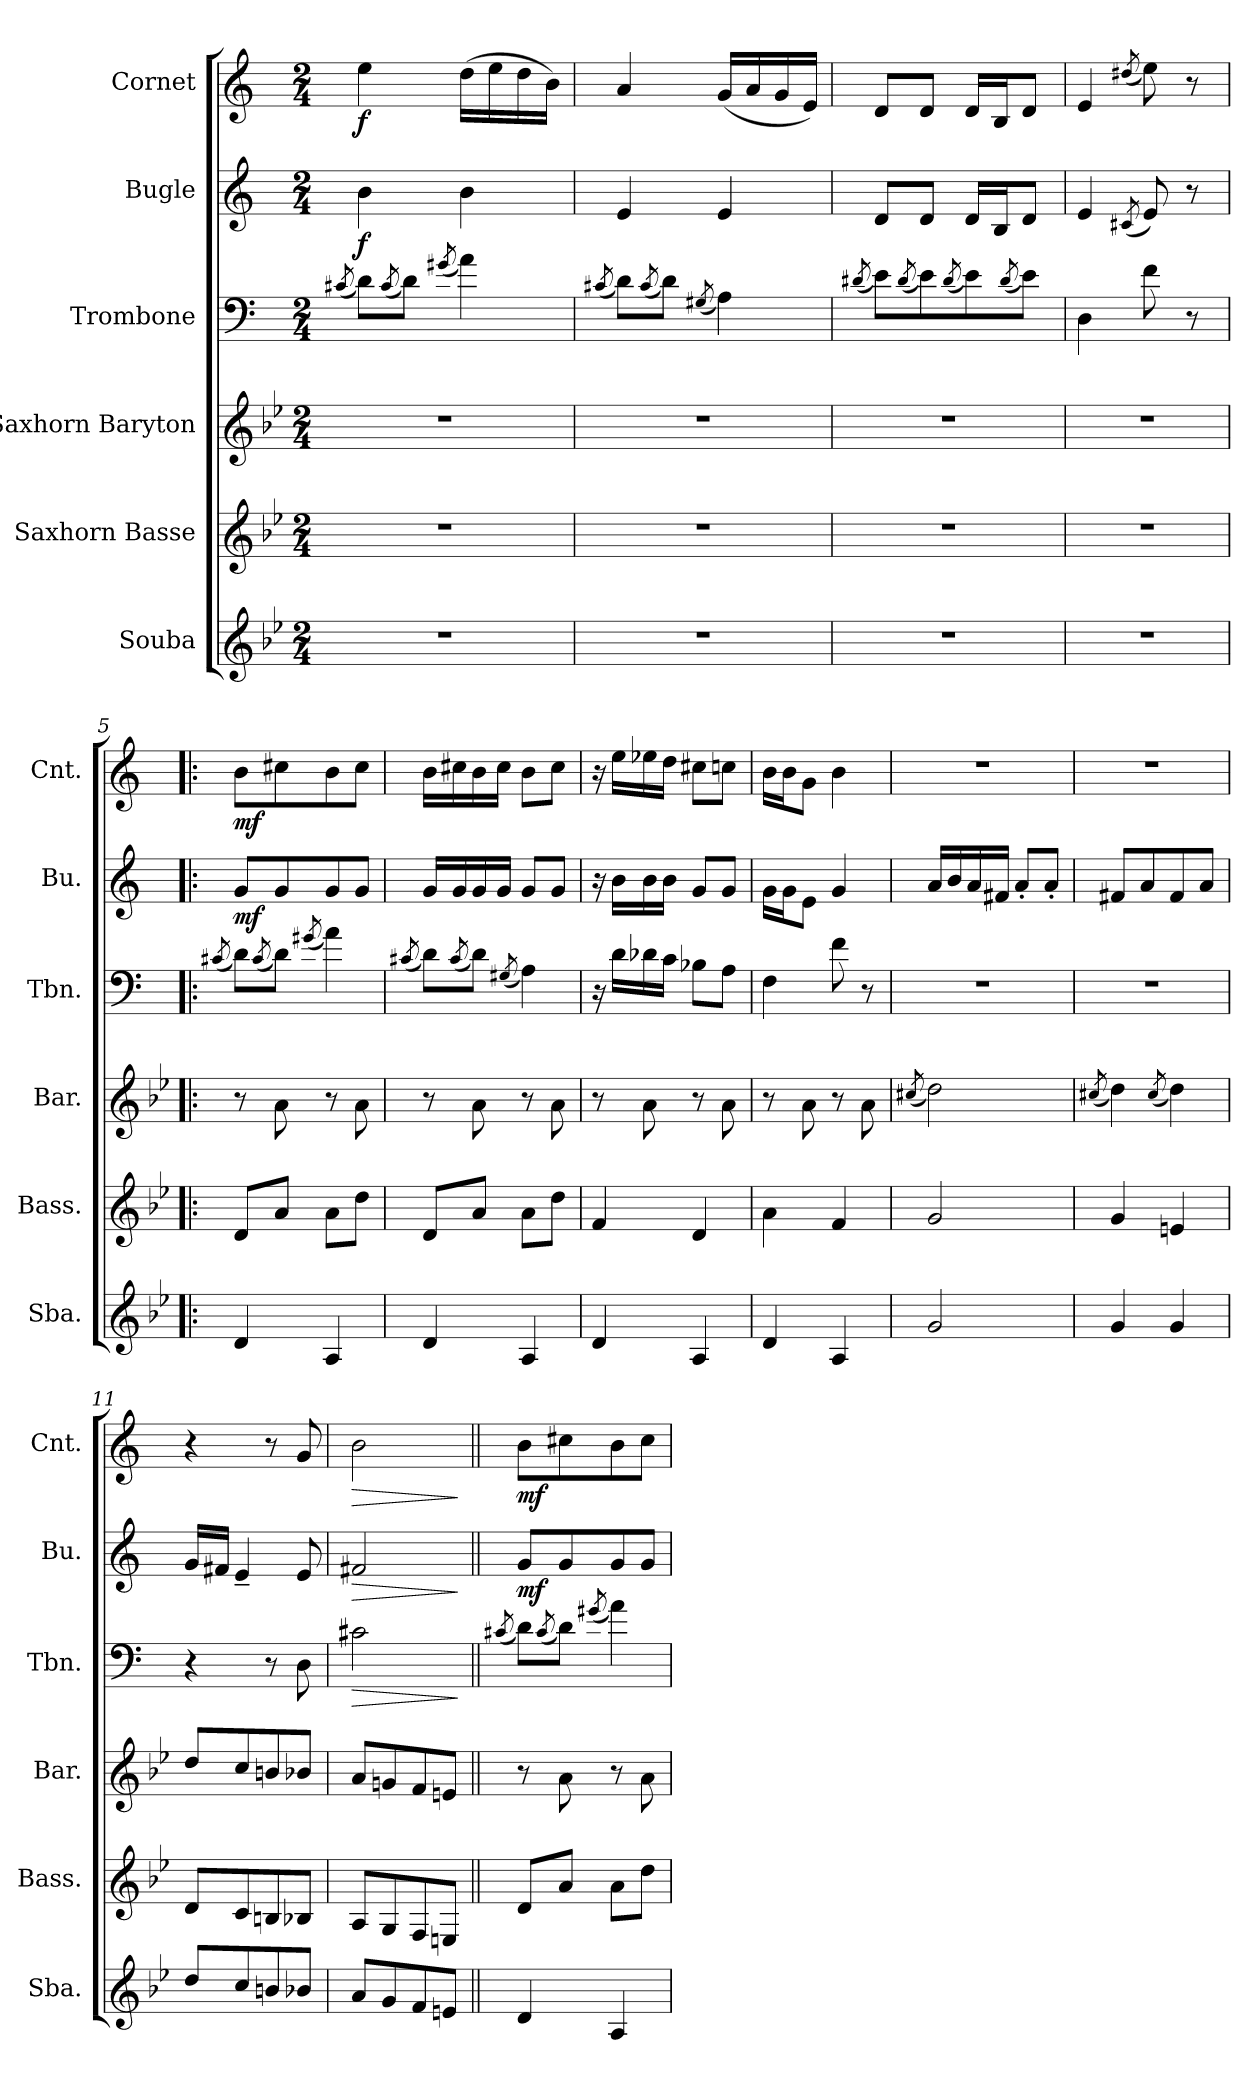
**kern	**kern	**kern	**kern	**dynam	**kern	**dynam	**kern	**dynam
*part6	*part5	*part4	*part3	*part3	*part2	*part2	*part1	*part1
*staff6	*staff5	*staff4	*staff3	*staff3	*staff2	*staff2	*staff1	*staff1
*I"Souba	*I"Saxhorn Basse	*I"Saxhorn Baryton	*I"Trombone	*	*I"Bugle	*	*I"Cornet	*
*I'Sba.	*I'Bass.	*I'Bar.	*I'Tbn.	*	*I'Bu.	*	*I'Cnt.	*
*clefG2	*clefG2	*clefG2	*clefF4	*	*clefG2	*	*clefG2	*
*ITrd15c26	*ITrd8c14	*ITrd8c14	*	*	*ITrd1c2	*	*ITrd1c2	*
*k[b-e-]	*k[b-e-]	*k[b-e-]	*k[]	*	*k[b-e-]	*	*k[b-e-]	*
*M2/4	*M2/4	*M2/4	*M2/4	*	*M2/4	*	*M2/4	*
*MM100	*MM100	*MM100	*MM100	*	*MM100	*	*MM100	*
=1	=1	=1	=1	=1	=1	=1	=1	=1
.	.	.	(<8qc#X/	.	.	.	.	.
!	!	!	!	!	!	!LO:DY:b	!	!LO:DY:b
2r	2r	2r	8d\L)	.	4a\	f	4dd\	f
.	.	.	(<8qc#/	.	.	.	.	.
.	.	.	8d\J)	.	.	.	.	.
.	.	.	(<8qg#X/	.	.	.	.	.
.	.	.	4a\)	.	4a\	.	(>16cc\LL	.
.	.	.	.	.	.	.	16dd\	.
.	.	.	.	.	.	.	16cc\	.
.	.	.	.	.	.	.	16a\JJ)	.
=2	=2	=2	=2	=2	=2	=2	=2	=2
.	.	.	(<8qc#X/	.	.	.	.	.
2r	2r	2r	8d\L)	.	4d/	.	4g/	.
.	.	.	(<8qc#/	.	.	.	.	.
.	.	.	8d\J)	.	.	.	.	.
.	.	.	(<8qG#X/	.	.	.	.	.
.	.	.	4A\)	.	4d/	.	(<16f/LL	.
.	.	.	.	.	.	.	16g/	.
.	.	.	.	.	.	.	16f/	.
.	.	.	.	.	.	.	16d/JJ)	.
=3	=3	=3	=3	=3	=3	=3	=3	=3
.	.	.	(<8qd#X/	.	.	.	.	.
2r	2r	2r	8e\L)	.	8c/L	.	8c/L	.
.	.	.	(<8qd#/	.	.	.	.	.
.	.	.	8e\)	.	8c/J	.	8c/J	.
.	.	.	(<8qd#/	.	.	.	.	.
.	.	.	8e\)	.	16c/LL	.	16c/LL	.
.	.	.	.	.	16A/J	.	16A/J	.
.	.	.	(<8qd#/	.	.	.	.	.
.	.	.	8e\J)	.	8c/J	.	8c/J	.
!!LO:LB:g=z
=4	=4	=4	=4	=4	=4	=4	=4	=4
2r	2r	2r	4D\	.	4d/	.	4d/	.
.	.	.	.	.	(<8qBn/	.	(<8qcc#X/	.
!	!	!	!	!	!	!LO:DY:b	!	!LO:DY:b
.	.	.	8f:\	.	8d/)	other-dynamics	8dd\)	other-dynamics
.	.	.	8r	.	8r	.	8r	.
=5!|:	=5!|:	=5!|:	=5!|:	=5!|:	=5!|:	=5!|:	=5!|:	=5!|:
.	.	.	(<8qc#X/	.	.	.	.	.
!	!	!	!	!	!	!LO:DY:b	!	!LO:DY:b
4DD/	8D/L	8r	8d\L)	.	8f/L	mf	8a\L	mf
.	.	.	(<8qc#/	.	.	.	.	.
.	8A/J	8A\	8d\J)	.	8f/	.	8bn\	.
.	.	.	(<8qg#X/	.	.	.	.	.
4AAA/	8A\L	8r	4a\)	.	8f/	.	8a\	.
.	8d\J	8A\	.	.	8f/J	.	8b\J	.
=6	=6	=6	=6	=6	=6	=6	=6	=6
.	.	.	(<8qc#X/	.	.	.	.	.
4DD/	8D/L	8r	8d\L)	.	16f/LL	.	16a\LL	.
.	.	.	.	.	16f/	.	16bn\	.
.	.	.	(<8qc#/	.	.	.	.	.
.	8A/J	8A\	8d\J)	.	16f/	.	16a\	.
.	.	.	.	.	16f/JJ	.	16b\JJ	.
.	.	.	(<8qG#X/	.	.	.	.	.
4AAA/	8A\L	8r	4A\)	.	8f/L	.	8a\L	.
.	8d\J	8A\	.	.	8f/J	.	8b\J	.
=7	=7	=7	=7	=7	=7	=7	=7	=7
4DD/	4F/	8r	16r	.	16r	.	16r	.
.	.	.	16d\LL	.	16a\LL	.	16dd\LL	.
.	.	8A\	16d-X\	.	16a\	.	16dd-X\	.
.	.	.	16c\JJ	.	16a\JJ	.	16cc\JJ	.
4AAA/	4D/	8r	8B-X\L	.	8f/L	.	8bn\L	.
.	.	8A\	8A\J	.	8f/J	.	8b-X\J	.
!!LO:PB:g=z
=8	=8	=8	=8	=8	=8	=8	=8	=8
4DD/	4A\	8r	4F\	.	16f\LL	.	16a\LL	.
.	.	.	.	.	16f\J	.	16a\J	.
.	.	8A\	.	.	8d\J	.	8f\J	.
4AAA/	4F/	8r	8f:\	.	4f/	.	4a\	.
.	.	8A\	8r	.	.	.	.	.
=9	=9	=9	=9	=9	=9	=9	=9	=9
.	.	(<8qc#X/	.	.	.	.	.	.
2GG/	2G/	2d\)	2r	.	16g/LL	.	2r	.
.	.	.	.	.	16a/	.	.	.
.	.	.	.	.	16g/	.	.	.
.	.	.	.	.	16en/JJ	.	.	.
.	.	.	.	.	8g'/L	.	.	.
.	.	.	.	.	8g'/J	.	.	.
=10	=10	=10	=10	=10	=10	=10	=10	=10
.	.	(<8qc#X/	.	.	.	.	.	.
4GG/	4G/	4d\)	2r	.	8en/L	.	2r	.
.	.	.	.	.	8g/	.	.	.
.	.	(<8qc#/	.	.	.	.	.	.
4GG/	4En/	4d\)	.	.	8e/	.	.	.
.	.	.	.	.	8g/J	.	.	.
=11	=11	=11	=11	=11	=11	=11	=11	=11
8D/L	8D/L	8d/L	4r	.	16f/LL	.	4r	.
.	.	.	.	.	16en/JJ	.	.	.
8C/	8C/	8c/	.	.	4d~/	.	.	.
8BBn/	8BBn/	8Bn/	8r	.	.	.	8r	.
8BB-X/J	8BB-X/J	8B-X/J	8D\	.	8d/	.	8f/	.
=12	=12	=12	=12	=12	=12	=12	=12	=12
!	!	!	!	!LO:HP:b	!	!LO:HP:b	!	!LO:HP:b
8AA/L	8AA/L	8A/L	2c#X\	>	2en/	>	2a\	>
8GG/	8GG/	8Gn/	.	.	.	.	.	.
8FF/	8FF/	8F/	.	.	.	.	.	.
8EEn/J	8EEn/J	8En/J	.	.	.	.	.	.
.	.	.	.	]	.	]	.	]
!!LO:LB:g=z
=13||	=13||	=13||	=13||	=13||	=13||	=13||	=13||	=13||
.	.	.	(<8qc#X/	.	.	.	.	.
!	!	!	!	!	!	!LO:DY:b	!	!LO:DY:b
4DD/	8D/L	8r	8d\L)	.	8f/L	mf	8a\L	mf
.	.	.	(<8qc#/	.	.	.	.	.
.	8A/J	8A\	8d\J)	.	8f/	.	8bn\	.
.	.	.	(<8qg#X/	.	.	.	.	.
4AAA/	8A\L	8r	4a\)	.	8f/	.	8a\	.
.	8d\J	8A\	.	.	8f/J	.	8b\J	.
=	=	=	=	=	=	=	=	=
*-	*-	*-	*-	*-	*-	*-	*-	*-
